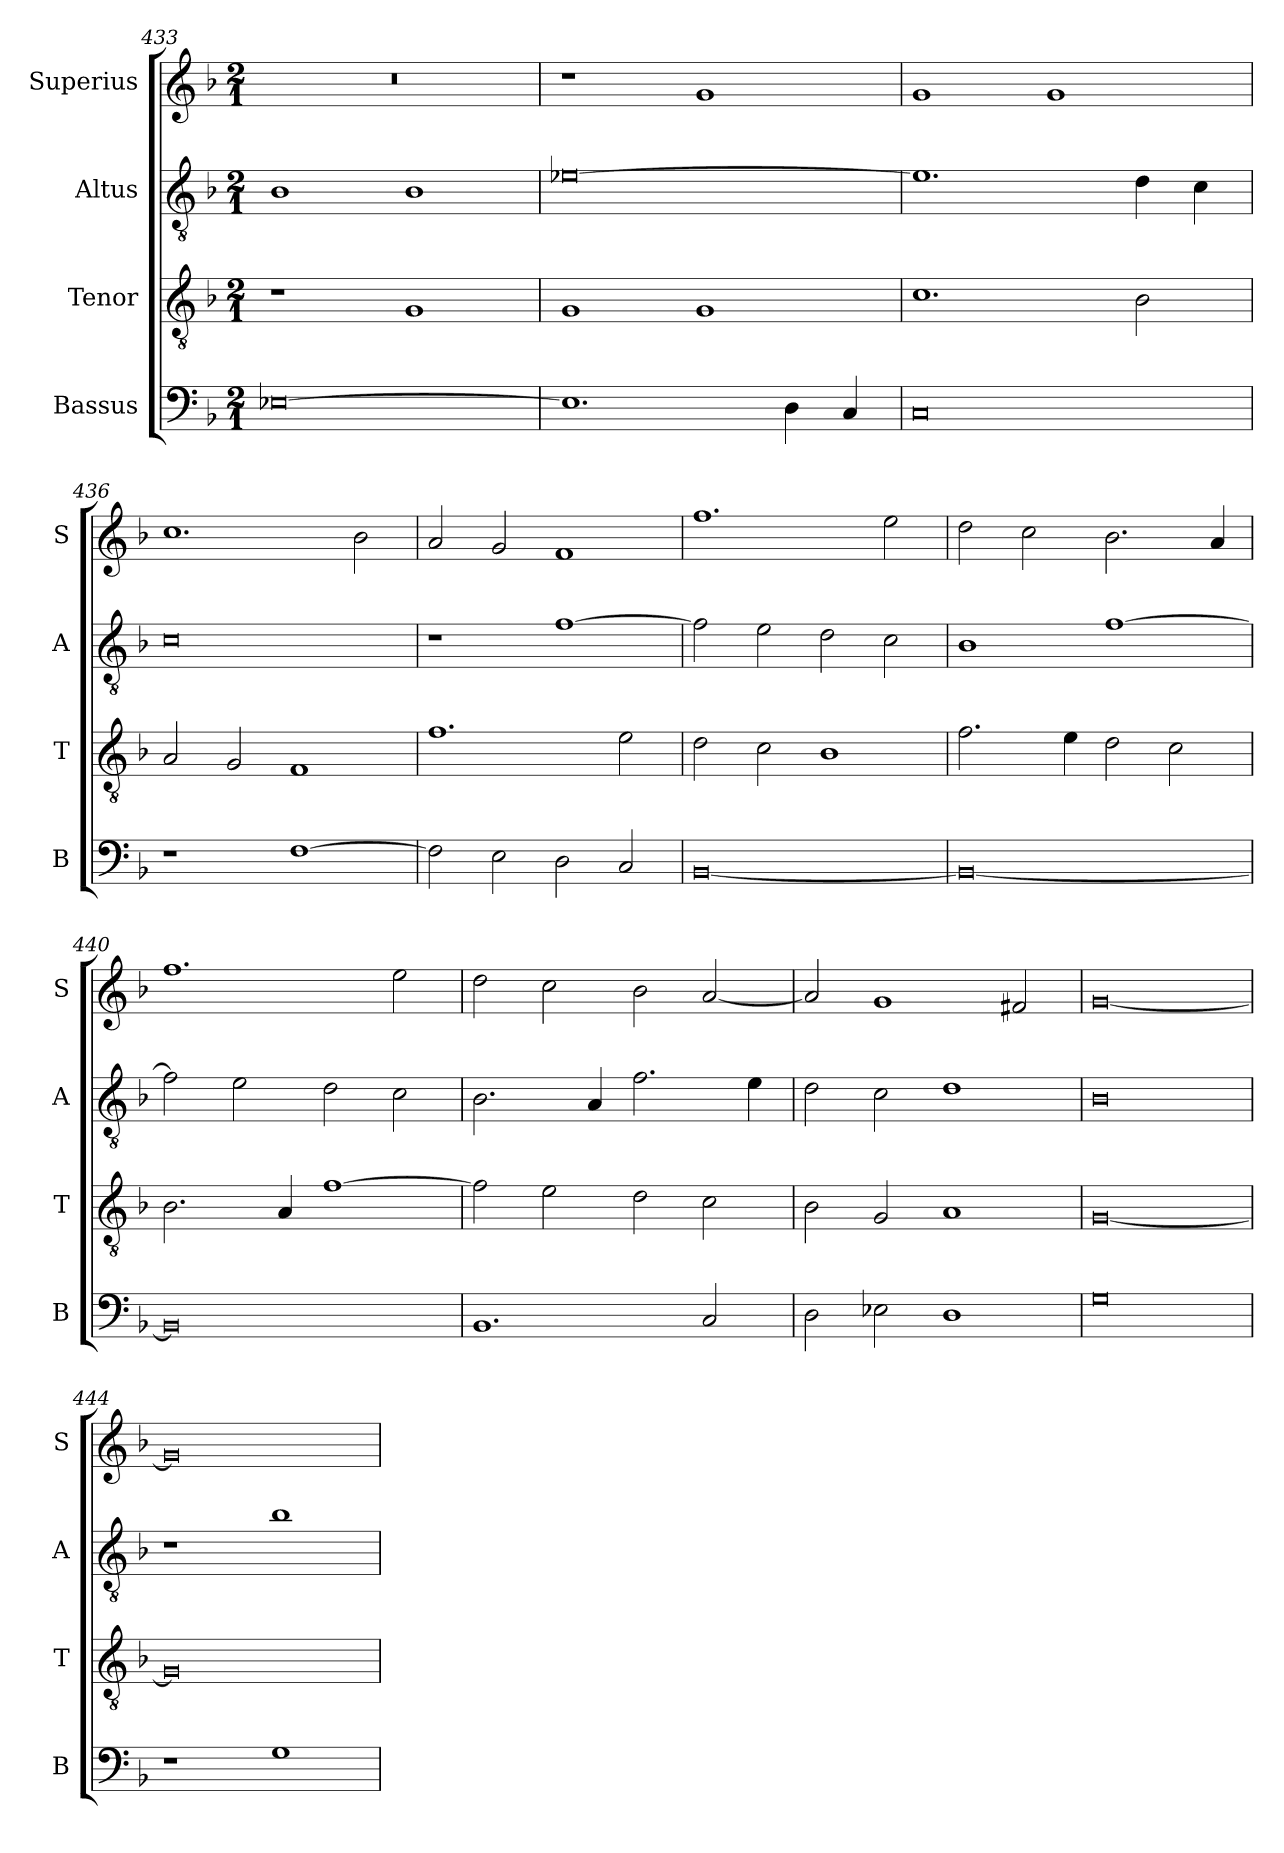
**kern	**kern	**kern	**kern
*part4	*part3	*part2	*part1
*staff4	*staff3	*staff2	*staff1
*I"Bassus	*I"Tenor	*I"Altus	*I"Superius
*I'B	*I'T	*I'A	*I'S
*clefF4	*clefGv2	*clefGv2	*clefG2
*k[b-]	*k[b-]	*k[b-]	*k[b-]
*M2/1	*M2/1	*M2/1	*M2/1
=433	=433	=433	=433
[0E-X	1r	1B-	0r
.	1G	1B-	.
=434	=434	=434	=434
1.E-]	1G	[0e-X	1r
.	1G	.	1g
4D\	.	.	.
4C/	.	.	.
=435	=435	=435	=435
0C	1.c	1.e-]	1g
.	.	.	1g
.	2B-\	4d\	.
.	.	4c\	.
=436	=436	=436	=436
1r	2A/	0c	1.cc
.	2G/	.	.
[1F	1F	.	.
.	.	.	2b-\
=437	=437	=437	=437
2F\]	1.f	1r	2a/
2E\	.	.	2g/
2D\	.	[1f	1f
2C/	2e\	.	.
=438	=438	=438	=438
[0BB-	2d\	2f\]	1.ff
.	2c\	2e\	.
.	1B-	2d\	.
.	.	2c\	2ee\
=439	=439	=439	=439
0BB-_	2.f\	1B-	2dd\
.	.	.	2cc\
.	4e\	.	.
.	2d\	[1f	2.b-\
.	2c\	.	.
.	.	.	4a/
=440	=440	=440	=440
0BB-]	2.B-\	2f\]	1.ff
.	.	2e\	.
.	4A/	.	.
.	[1f	2d\	.
.	.	2c\	2ee\
=441	=441	=441	=441
1.BB-	2f\]	2.B-\	2dd\
.	2e\	.	2cc\
.	.	4A/	.
.	2d\	2.f\	2b-\
2C/	2c\	.	[2a/
.	.	4e\	.
=442	=442	=442	=442
2D\	2B-\	2d\	2a/]
2E-X\	2G/	2c\	1g
1D	1A	1d	.
.	.	.	2f#X/
=443	=443	=443	=443
0G	[0G	0B-	[0g
=444	=444	=444	=444
1r	0G]	1r	0g]
1G	.	1b-	.
=	=	=	=
*-	*-	*-	*-
